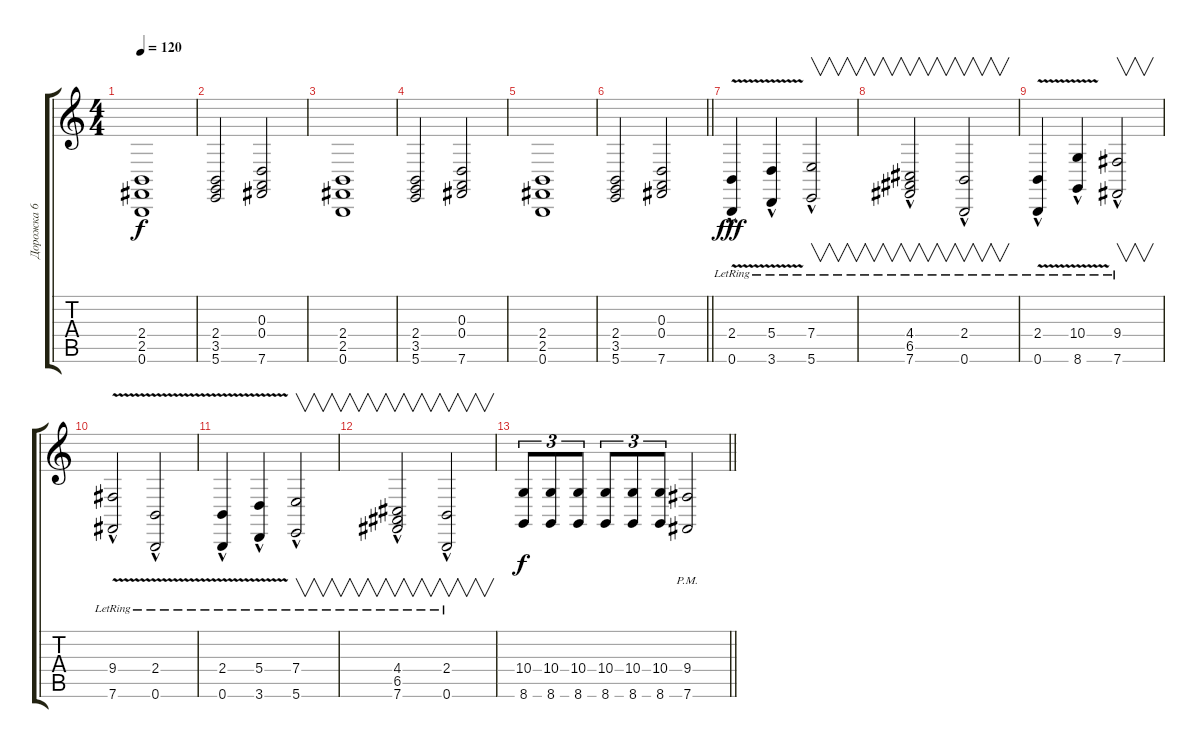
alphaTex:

\track ("Дорожка 6" "Дорожка 6") {instrument choiraahs}
\staff {score tabs}
\tuning (B3 Gb3 D3 A2 E2 B1) {hide}
\ts (4 4)
\tempo 120
\clef g2
\ks c
(2.4 2.5 0.6).1{dy f} |
(2.4 3.5 5.6).2 (0.3 0.4 7.6).2 |
(2.4 2.5 0.6).1 |
(2.4 3.5 5.6).2 (0.3 0.4 7.6).2 |
(2.4 2.5 0.6).1 |
\barLineRight lightlight
(2.4 3.5 5.6).2 (0.3 0.4 7.6).2 |
(2.4{v hac lr} 0.6{hac lr}).4{dy fff} (5.4{v hac lr} 3.6{hac lr}).4 (7.4{hac lr} 5.6{hac lr}).2{v} |
(4.4{hac lr} 6.5{hac} 7.6{hac lr}).2{v} (2.4{hac lr} 0.6{hac lr}).2{v} |
(2.4{v hac lr} 0.6{hac lr}).4 (10.4{v hac lr} 8.6{hac lr}).4 (9.4{hac lr} 7.6{hac lr}).2{v} |
(9.4{v hac lr} 7.6{hac lr}).2 (2.4{v hac lr} 0.6{hac lr}).2 |
(2.4{v hac lr} 0.6{hac lr}).4 (5.4{v hac lr} 3.6{hac lr}).4 (7.4{hac lr} 5.6{hac lr}).2{v} |
(4.4{hac lr} 6.5{hac} 7.6{hac lr}).2{v} (2.4{hac lr} 0.6{hac lr}).2{v} |
\barLineRight lightlight
(10.4 8.6).8{tu (3 2) dy f} (10.4 8.6).8{tu (3 2)} (10.4 8.6).8{tu (3 2)} (10.4 8.6).8{tu (3 2)} (10.4 8.6).8{tu (3 2)} (10.4 8.6).8{tu (3 2)} (9.4{pm} 7.6{pm}).2
